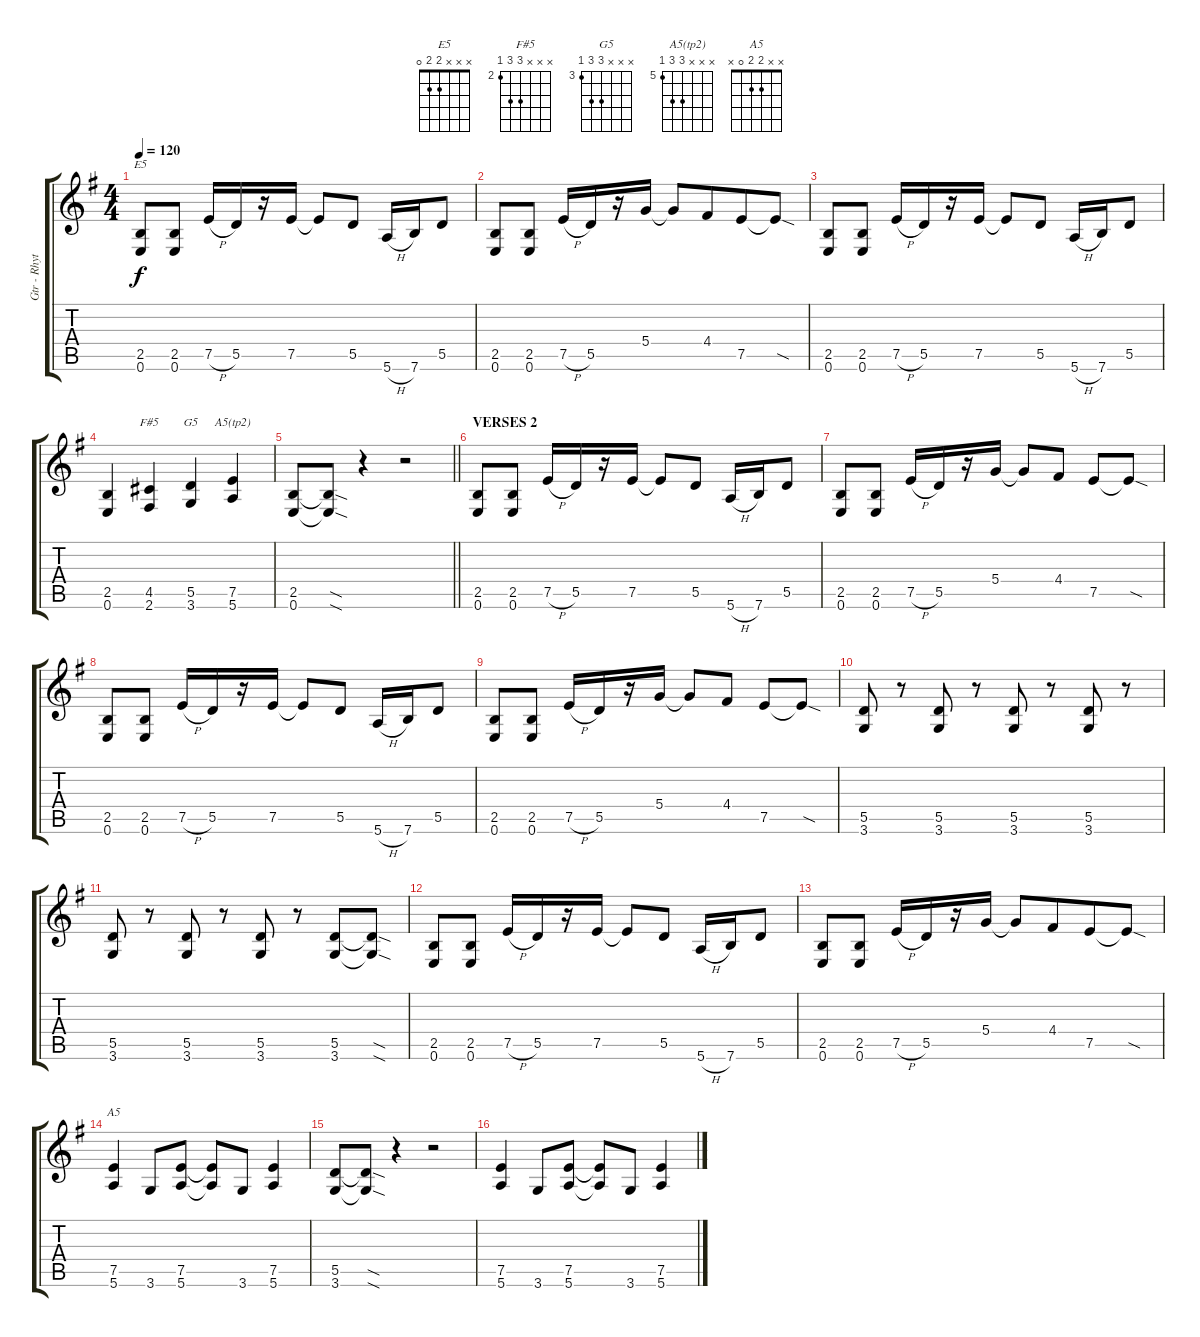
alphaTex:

\track ("Gtr - Rhythm 1" "Gtr - Rhyt") {instrument overdrivenguitar}
\staff {score tabs}
\tuning (E4 B3 G3 D3 A2 E2) {hide}
\chord ("E5" x x x 2 2 0)
\chord ("F#5" x x x 4 4 2) {firstfret 2}
\chord ("G5" x x x 5 5 3) {firstfret 3}
\chord ("A5(tp2)" x x x 7 7 5) {firstfret 5}
\chord ("A5" x x 2 2 0 x)
\ts (4 4)
\tempo 120
\clef g2
\ks eminor
(2.5 0.6).8{ch "E5" dy f} (2.5 0.6).8 7.5{h}.16 5.5.16 r.16 7.5.16 7.5{t}.8 5.5.8 5.6{h}.16 7.6.16 5.5.8 |
(2.5 0.6).8 (2.5 0.6).8 7.5{h}.16 5.5.16 r.16 5.4.16 5.4{t}.8 4.4.8{beam merge} 7.5.8 7.5{sod t}.8 |
(2.5 0.6).8 (2.5 0.6).8 7.5{h}.16 5.5.16 r.16 7.5.16 7.5{t}.8 5.5.8 5.6{h}.16 7.6.16 5.5.8 |
(2.5 0.6).4 (4.5 2.6).4{ch "F#5"} (5.5 3.6).4{ch "G5"} (7.5 5.6).4{ch "A5(tp2)"} |
\barLineRight lightlight
(2.5 0.6).8 (2.5{sod t} 0.6{sod t}).8 r.4 r.2 |
\section ("" "VERSES 2")
(2.5 0.6).8 (2.5 0.6).8 7.5{h}.16 5.5.16 r.16 7.5.16 7.5{t}.8 5.5.8 5.6{h}.16 7.6.16 5.5.8 |
(2.5 0.6).8 (2.5 0.6).8 7.5{h}.16 5.5.16 r.16 5.4.16 5.4{t}.8 4.4.8 7.5.8 7.5{sod t}.8 |
(2.5 0.6).8 (2.5 0.6).8 7.5{h}.16 5.5.16 r.16 7.5.16 7.5{t}.8 5.5.8 5.6{h}.16 7.6.16 5.5.8 |
(2.5 0.6).8 (2.5 0.6).8 7.5{h}.16 5.5.16 r.16 5.4.16 5.4{t}.8 4.4.8 7.5.8 7.5{sod t}.8 |
(5.5 3.6).8 r.8 (5.5 3.6).8 r.8 (5.5 3.6).8 r.8 (5.5 3.6).8 r.8 |
(5.5 3.6).8 r.8 (5.5 3.6).8 r.8 (5.5 3.6).8 r.8 (5.5 3.6).8 (5.5{sod t} 3.6{sod t}).8 |
(2.5 0.6).8 (2.5 0.6).8 7.5{h}.16 5.5.16 r.16 7.5.16 7.5{t}.8 5.5.8 5.6{h}.16 7.6.16 5.5.8 |
(2.5 0.6).8 (2.5 0.6).8 7.5{h}.16 5.5.16 r.16 5.4.16 5.4{t}.8 4.4.8{beam merge} 7.5.8 7.5{sod t}.8 |
(7.5 5.6).4{ch "A5"} 3.6.8 (7.5 5.6).8 (7.5{t} 5.6{t}).8 3.6.8 (7.5 5.6).4 |
(5.5 3.6).8 (5.5{sod t} 3.6{sod t}).8 r.4 r.2 |
(7.5 5.6).4 3.6.8 (7.5 5.6).8 (7.5{t} 5.6{t}).8 3.6.8 (7.5 5.6).4
